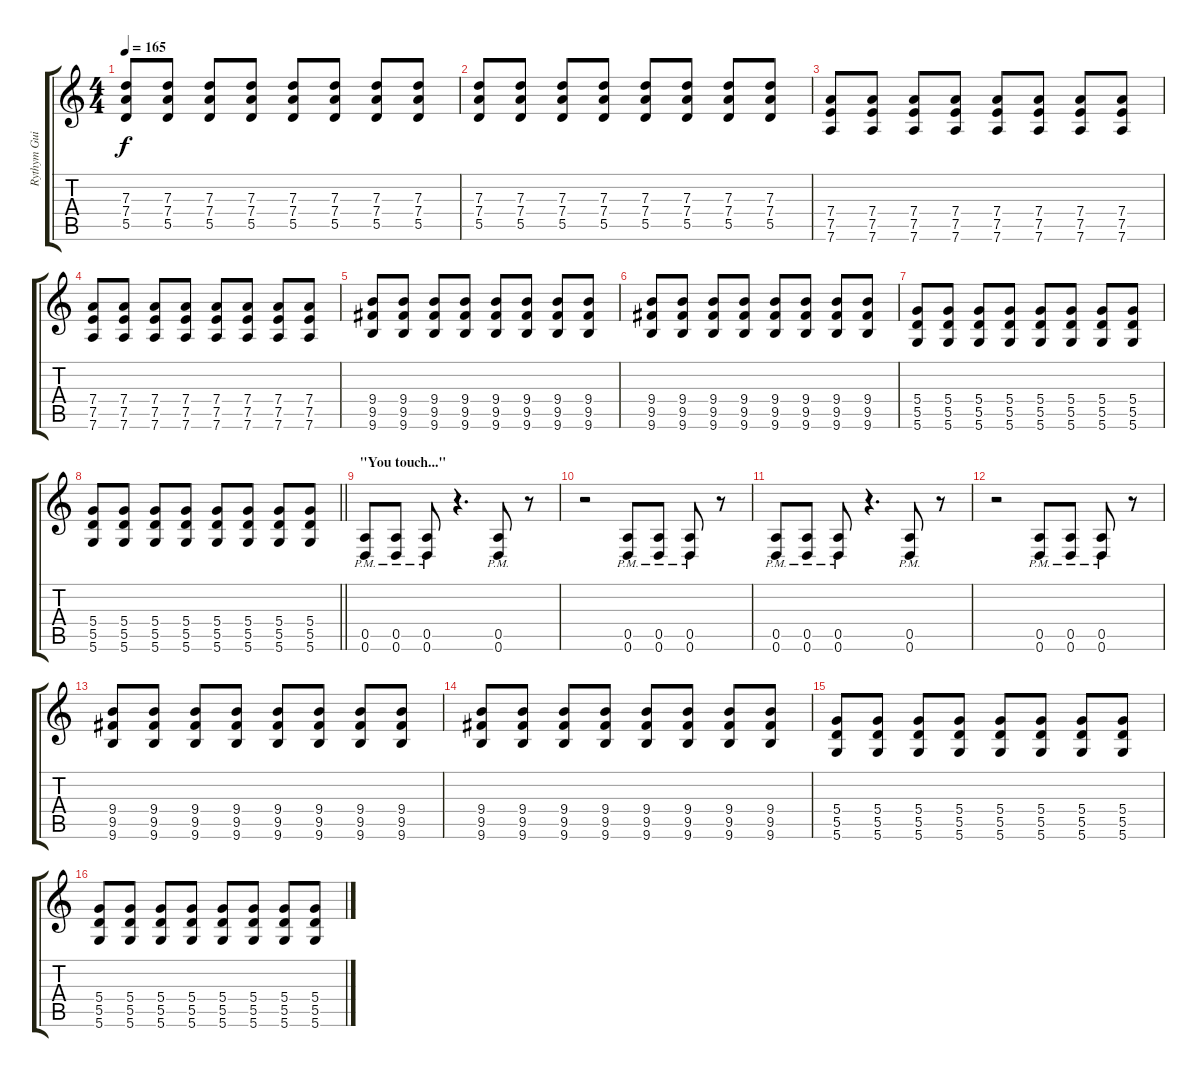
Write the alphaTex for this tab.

\track ("Rythym Guitar" "Rythym Gui") {instrument distortionguitar}
\staff {score tabs}
\tuning (E4 B3 G3 D3 A2 D2) {hide}
\ts (4 4)
\tempo 165
\clef g2
\ks c
(7.3 7.4 5.5).8{dy f} (7.3 7.4 5.5).8 (7.3 7.4 5.5).8 (7.3 7.4 5.5).8 (7.3 7.4 5.5).8 (7.3 7.4 5.5).8 (7.3 7.4 5.5).8 (7.3 7.4 5.5).8 |
(7.3 7.4 5.5).8 (7.3 7.4 5.5).8 (7.3 7.4 5.5).8 (7.3 7.4 5.5).8 (7.3 7.4 5.5).8 (7.3 7.4 5.5).8 (7.3 7.4 5.5).8 (7.3 7.4 5.5).8 |
(7.4 7.5 7.6).8 (7.4 7.5 7.6).8 (7.4 7.5 7.6).8 (7.4 7.5 7.6).8 (7.4 7.5 7.6).8 (7.4 7.5 7.6).8 (7.4 7.5 7.6).8 (7.4 7.5 7.6).8 |
(7.4 7.5 7.6).8 (7.4 7.5 7.6).8 (7.4 7.5 7.6).8 (7.4 7.5 7.6).8 (7.4 7.5 7.6).8 (7.4 7.5 7.6).8 (7.4 7.5 7.6).8 (7.4 7.5 7.6).8 |
(9.4 9.5 9.6).8 (9.4 9.5 9.6).8 (9.4 9.5 9.6).8 (9.4 9.5 9.6).8 (9.4 9.5 9.6).8 (9.4 9.5 9.6).8 (9.4 9.5 9.6).8 (9.4 9.5 9.6).8 |
(9.4 9.5 9.6).8 (9.4 9.5 9.6).8 (9.4 9.5 9.6).8 (9.4 9.5 9.6).8 (9.4 9.5 9.6).8 (9.4 9.5 9.6).8 (9.4 9.5 9.6).8 (9.4 9.5 9.6).8 |
(5.4 5.5 5.6).8 (5.4 5.5 5.6).8 (5.4 5.5 5.6).8 (5.4 5.5 5.6).8 (5.4 5.5 5.6).8 (5.4 5.5 5.6).8 (5.4 5.5 5.6).8 (5.4 5.5 5.6).8 |
\barLineRight lightlight
(5.4 5.5 5.6).8 (5.4 5.5 5.6).8 (5.4 5.5 5.6).8 (5.4 5.5 5.6).8 (5.4 5.5 5.6).8 (5.4 5.5 5.6).8 (5.4 5.5 5.6).8 (5.4 5.5 5.6).8 |
\section ("" "\"You touch...\"")
(0.5{pm} 0.6{pm}).8 (0.5{pm} 0.6{pm}).8 (0.5{pm} 0.6{pm}).8 r.4{d} (0.5{pm} 0.6{pm}).8 r.8 |
r.2 (0.5{pm} 0.6{pm}).8 (0.5{pm} 0.6{pm}).8 (0.5{pm} 0.6{pm}).8 r.8 |
(0.5{pm} 0.6{pm}).8 (0.5{pm} 0.6{pm}).8 (0.5{pm} 0.6{pm}).8 r.4{d} (0.5{pm} 0.6{pm}).8 r.8 |
r.2 (0.5{pm} 0.6{pm}).8 (0.5{pm} 0.6{pm}).8 (0.5{pm} 0.6{pm}).8 r.8 |
(9.4 9.5 9.6).8 (9.4 9.5 9.6).8 (9.4 9.5 9.6).8 (9.4 9.5 9.6).8 (9.4 9.5 9.6).8 (9.4 9.5 9.6).8 (9.4 9.5 9.6).8 (9.4 9.5 9.6).8 |
(9.4 9.5 9.6).8 (9.4 9.5 9.6).8 (9.4 9.5 9.6).8 (9.4 9.5 9.6).8 (9.4 9.5 9.6).8 (9.4 9.5 9.6).8 (9.4 9.5 9.6).8 (9.4 9.5 9.6).8 |
(5.4 5.5 5.6).8 (5.4 5.5 5.6).8 (5.4 5.5 5.6).8 (5.4 5.5 5.6).8 (5.4 5.5 5.6).8 (5.4 5.5 5.6).8 (5.4 5.5 5.6).8 (5.4 5.5 5.6).8 |
(5.4 5.5 5.6).8 (5.4 5.5 5.6).8 (5.4 5.5 5.6).8 (5.4 5.5 5.6).8 (5.4 5.5 5.6).8 (5.4 5.5 5.6).8 (5.4 5.5 5.6).8 (5.4 5.5 5.6).8
